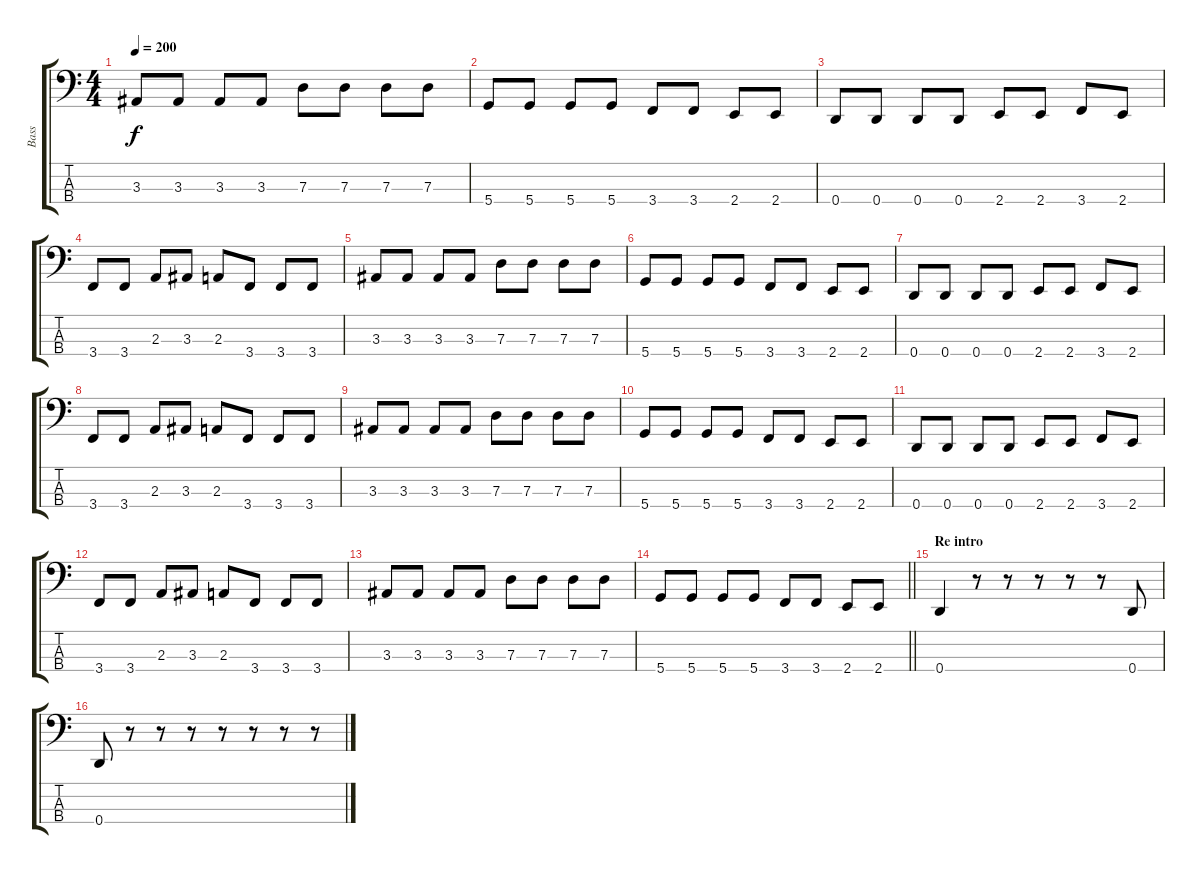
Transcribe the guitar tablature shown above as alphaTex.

\track ("Bass" "Bass") {instrument electricbassfinger}
\staff {score tabs}
\tuning (F2 C2 G1 D1) {hide}
\ts (4 4)
\tempo 200
\clef f4
\ks c
3.3.8{dy f} 3.3.8 3.3.8 3.3.8 7.3.8 7.3.8 7.3.8 7.3.8 |
5.4.8 5.4.8 5.4.8 5.4.8 3.4.8 3.4.8 2.4.8 2.4.8 |
0.4.8 0.4.8 0.4.8 0.4.8 2.4.8 2.4.8 3.4.8 2.4.8 |
3.4.8 3.4.8 2.3.8 3.3.8 2.3.8 3.4.8 3.4.8 3.4.8 |
3.3.8 3.3.8 3.3.8 3.3.8 7.3.8 7.3.8 7.3.8 7.3.8 |
5.4.8 5.4.8 5.4.8 5.4.8 3.4.8 3.4.8 2.4.8 2.4.8 |
0.4.8 0.4.8 0.4.8 0.4.8 2.4.8 2.4.8 3.4.8 2.4.8 |
3.4.8 3.4.8 2.3.8 3.3.8 2.3.8 3.4.8 3.4.8 3.4.8 |
3.3.8 3.3.8 3.3.8 3.3.8 7.3.8 7.3.8 7.3.8 7.3.8 |
5.4.8 5.4.8 5.4.8 5.4.8 3.4.8 3.4.8 2.4.8 2.4.8 |
0.4.8 0.4.8 0.4.8 0.4.8 2.4.8 2.4.8 3.4.8 2.4.8 |
3.4.8 3.4.8 2.3.8 3.3.8 2.3.8 3.4.8 3.4.8 3.4.8 |
3.3.8 3.3.8 3.3.8 3.3.8 7.3.8 7.3.8 7.3.8 7.3.8 |
\barLineRight lightlight
5.4.8 5.4.8 5.4.8 5.4.8 3.4.8 3.4.8 2.4.8 2.4.8 |
\section ("" "Re intro")
0.4.4 r.8 r.8 r.8 r.8 r.8 0.4.8 |
0.4.8 r.8 r.8 r.8 r.8 r.8 r.8 r.8
